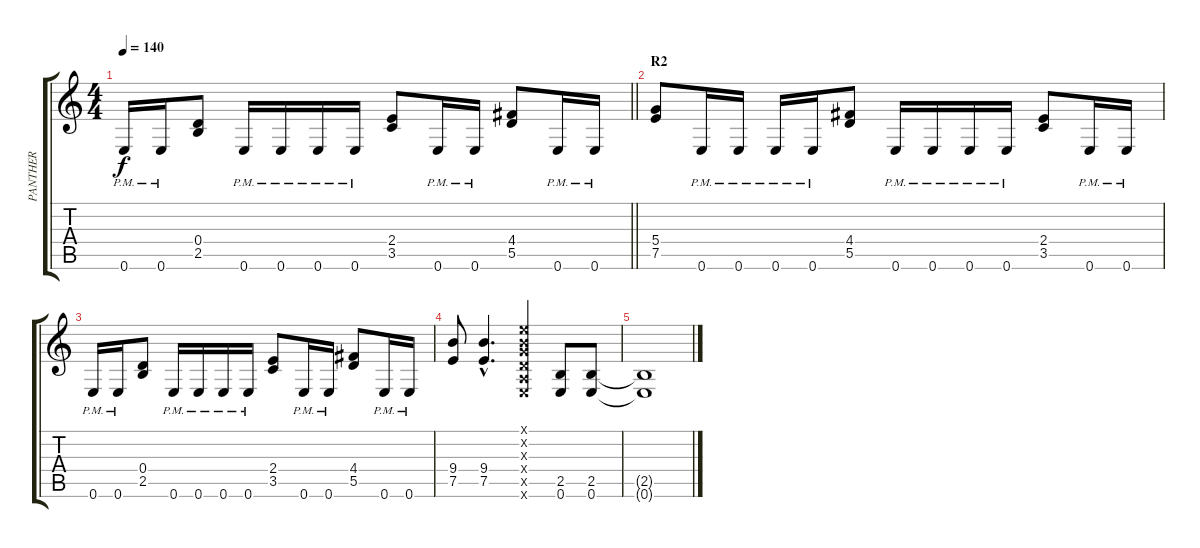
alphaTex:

\track ("PANTHER" "PANTHER") {instrument distortionguitar}
\staff {score tabs}
\tuning (E4 B3 G3 D3 A2 E2) {hide}
\ts (4 4)
\tempo 140
\clef g2
\barLineRight lightlight
\ks c
0.6{pm}.16{dy f} 0.6{pm}.16 (0.4 2.5).8 0.6{pm}.16 0.6{pm}.16 0.6{pm}.16 0.6{pm}.16 (2.4 3.5).8 0.6{pm}.16 0.6{pm}.16 (4.4 5.5).8 0.6{pm}.16 0.6{pm}.16 |
\section ("" "R2")
(5.4 7.5).8 0.6{pm}.16 0.6{pm}.16 0.6{pm}.16 0.6{pm}.16 (4.4 5.5).8 0.6{pm}.16 0.6{pm}.16 0.6{pm}.16 0.6{pm}.16 (2.4 3.5).8 0.6{pm}.16 0.6{pm}.16 |
0.6{pm}.16 0.6{pm}.16 (0.4 2.5).8 0.6{pm}.16 0.6{pm}.16 0.6{pm}.16 0.6{pm}.16 (2.4 3.5).8 0.6{pm}.16 0.6{pm}.16 (4.4 5.5).8 0.6{pm}.16 0.6{pm}.16 |
(9.4 7.5).8 (9.4{hac} 7.5{hac}).4{d} (0.1{x} 0.2{x} 0.3{x} 0.4{x} 0.5{x} 0.6{x}).4 (2.5 0.6).8 (2.5 0.6).8 |
(2.5{t} 0.6{t}).1
